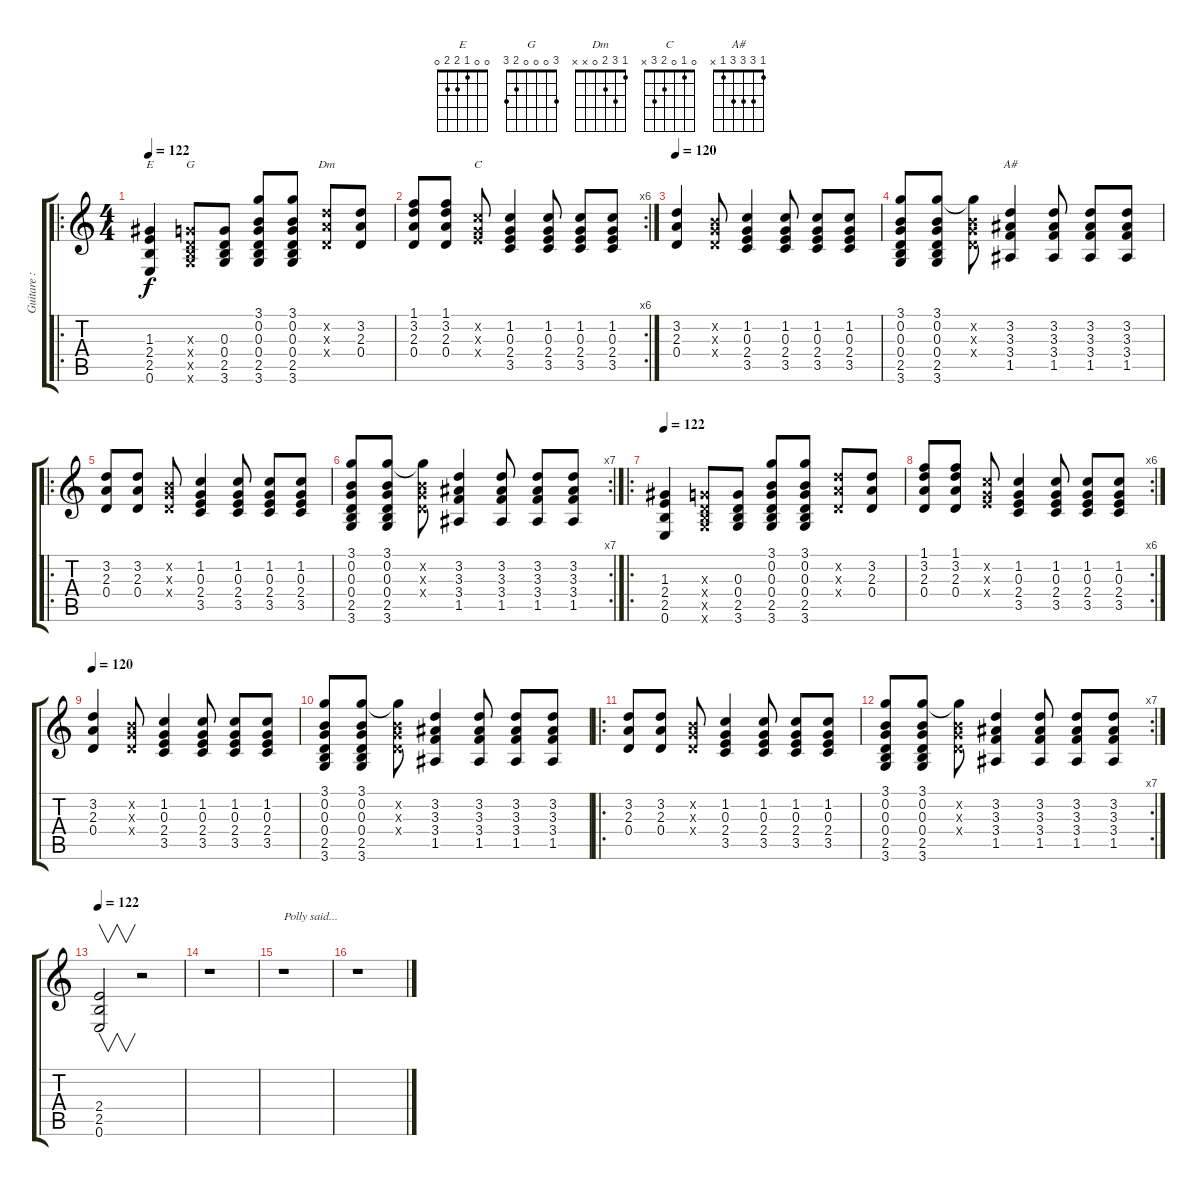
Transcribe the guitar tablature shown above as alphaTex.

\track ("Guitare : Kurt Cobain" "Guitare : ") {instrument acousticguitarsteel}
\staff {score tabs}
\tuning (E4 B3 G3 D3 A2 E2) {hide}
\chord ("E" 0 0 1 2 2 0)
\chord ("G" 3 0 0 0 2 3)
\chord ("Dm" 1 3 2 0 x x)
\chord ("C" 0 1 0 2 3 x)
\chord ("A#" 1 3 3 3 1 x)
\ro
\ts (4 4)
\tempo 122
\clef g2
\ks c
(1.3 2.4 2.5 0.6).4{ch "E" dy f instrument acousticguitarsteel} (0.3{x} 0.4{x} 2.5{x} 3.6{x}).8{ch "G"} (0.3 0.4 2.5 3.6).8 (3.1 0.2 0.3 0.4 2.5 3.6).8 (3.1 0.2 0.3 0.4 2.5 3.6).8 (3.2{x} 2.3{x} 0.4{x}).8{ch "Dm"} (3.2 2.3 0.4).8 |
\rc 6
(1.1 3.2 2.3 0.4).8 (1.1 3.2 2.3 0.4).8 (1.2{x} 0.3{x} 2.4{x}).8{ch "C"} (1.2 0.3 2.4 3.5).4 (1.2 0.3 2.4 3.5).8 (1.2 0.3 2.4 3.5).8 (1.2 0.3 2.4 3.5).8 |
\tempo 120
(3.2 2.3 0.4).4 (0.2{x} 0.3{x} 0.4{x}).8 (1.2 0.3 2.4 3.5).4 (1.2 0.3 2.4 3.5).8 (1.2 0.3 2.4 3.5).8 (1.2 0.3 2.4 3.5).8 |
(3.1 0.2 0.3 0.4 2.5 3.6).8 (3.1 0.2 0.3 0.4 2.5 3.6).8 (3.1{t} 0.2{x} 0.3{x} 0.4{x}).8 (3.2 3.3 3.4 1.5).4{ch "A#"} (3.2 3.3 3.4 1.5).8 (3.2 3.3 3.4 1.5).8 (3.2 3.3 3.4 1.5).8 |
\ro
(3.2 2.3 0.4).8 (3.2 2.3 0.4).8 (0.2{x} 0.3{x} 0.4{x}).8 (1.2 0.3 2.4 3.5).4 (1.2 0.3 2.4 3.5).8 (1.2 0.3 2.4 3.5).8 (1.2 0.3 2.4 3.5).8 |
\rc 7
(3.1 0.2 0.3 0.4 2.5 3.6).8 (3.1 0.2 0.3 0.4 2.5 3.6).8 (3.1{t} 0.2{x} 0.3{x} 0.4{x}).8 (3.2 3.3 3.4 1.5).4 (3.2 3.3 3.4 1.5).8 (3.2 3.3 3.4 1.5).8 (3.2 3.3 3.4 1.5).8 |
\ro
\tempo 122
(1.3 2.4 2.5 0.6).4 (0.3{x} 0.4{x} 2.5{x} 3.6{x}).8 (0.3 0.4 2.5 3.6).8 (3.1 0.2 0.3 0.4 2.5 3.6).8 (3.1 0.2 0.3 0.4 2.5 3.6).8 (3.2{x} 2.3{x} 0.4{x}).8 (3.2 2.3 0.4).8 |
\rc 6
(1.1 3.2 2.3 0.4).8 (1.1 3.2 2.3 0.4).8 (1.2{x} 0.3{x} 2.4{x}).8 (1.2 0.3 2.4 3.5).4 (1.2 0.3 2.4 3.5).8 (1.2 0.3 2.4 3.5).8 (1.2 0.3 2.4 3.5).8 |
\tempo 120
(3.2 2.3 0.4).4 (0.2{x} 0.3{x} 0.4{x}).8 (1.2 0.3 2.4 3.5).4 (1.2 0.3 2.4 3.5).8 (1.2 0.3 2.4 3.5).8 (1.2 0.3 2.4 3.5).8 |
(3.1 0.2 0.3 0.4 2.5 3.6).8 (3.1 0.2 0.3 0.4 2.5 3.6).8 (3.1{t} 0.2{x} 0.3{x} 0.4{x}).8 (3.2 3.3 3.4 1.5).4 (3.2 3.3 3.4 1.5).8 (3.2 3.3 3.4 1.5).8 (3.2 3.3 3.4 1.5).8 |
\ro
(3.2 2.3 0.4).8 (3.2 2.3 0.4).8 (0.2{x} 0.3{x} 0.4{x}).8 (1.2 0.3 2.4 3.5).4 (1.2 0.3 2.4 3.5).8 (1.2 0.3 2.4 3.5).8 (1.2 0.3 2.4 3.5).8 |
\rc 7
(3.1 0.2 0.3 0.4 2.5 3.6).8 (3.1 0.2 0.3 0.4 2.5 3.6).8 (3.1{t} 0.2{x} 0.3{x} 0.4{x}).8 (3.2 3.3 3.4 1.5).4 (3.2 3.3 3.4 1.5).8 (3.2 3.3 3.4 1.5).8 (3.2 3.3 3.4 1.5).8 |
\tempo 122
(2.4 2.5 0.6).2{v} r.2 |
r.1 |
r.1{txt "Polly said..."} |
r.1
